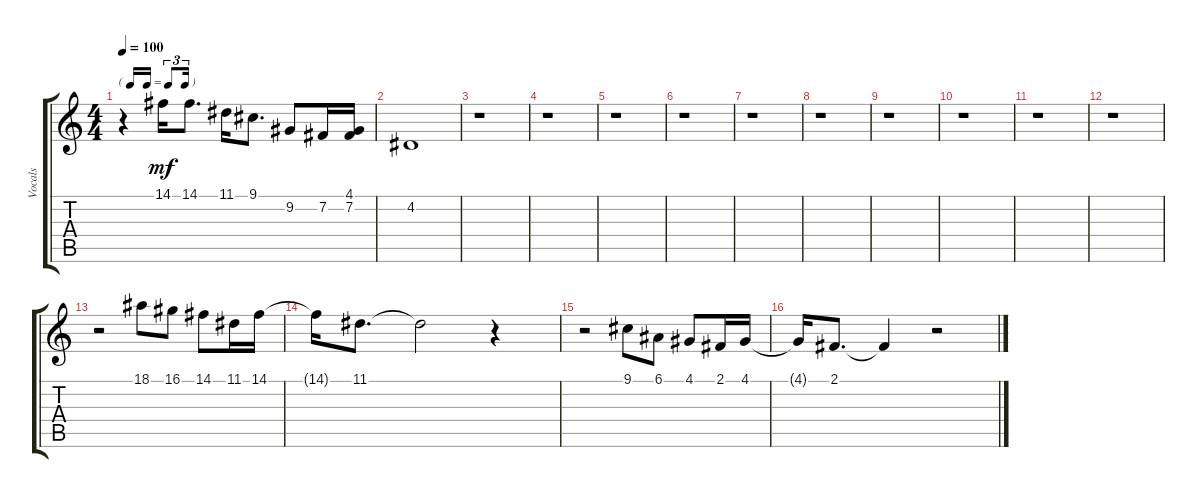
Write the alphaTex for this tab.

\track ("Vocals" "Vocals") {instrument altosax}
\staff {score tabs}
\tuning (E4 B3 G3 D3 A2 E2) {hide}
\ts (4 4)
\tf triplet16th
\tempo 100
\clef g2
\ks c
r.4{dy mf} 14.1.16 14.1.8{d} 11.1.16 9.1.8{d} 9.2.8 7.2.16 (4.1 7.2).16 |
4.2.1 |
r.1 |
r.1 |
r.1 |
r.1 |
r.1 |
r.1 |
r.1 |
r.1 |
r.1 |
r.1 |
r.2 18.1.8 16.1.8 14.1.8 11.1.16 14.1.16 |
14.1{t}.16 11.1.8{d} 11.1{t}.2 r.4 |
r.2 9.1.8 6.1.8 4.1.8 2.1.16 4.1.16 |
4.1{t}.16 2.1.8{d} 2.1{t}.4 r.2
